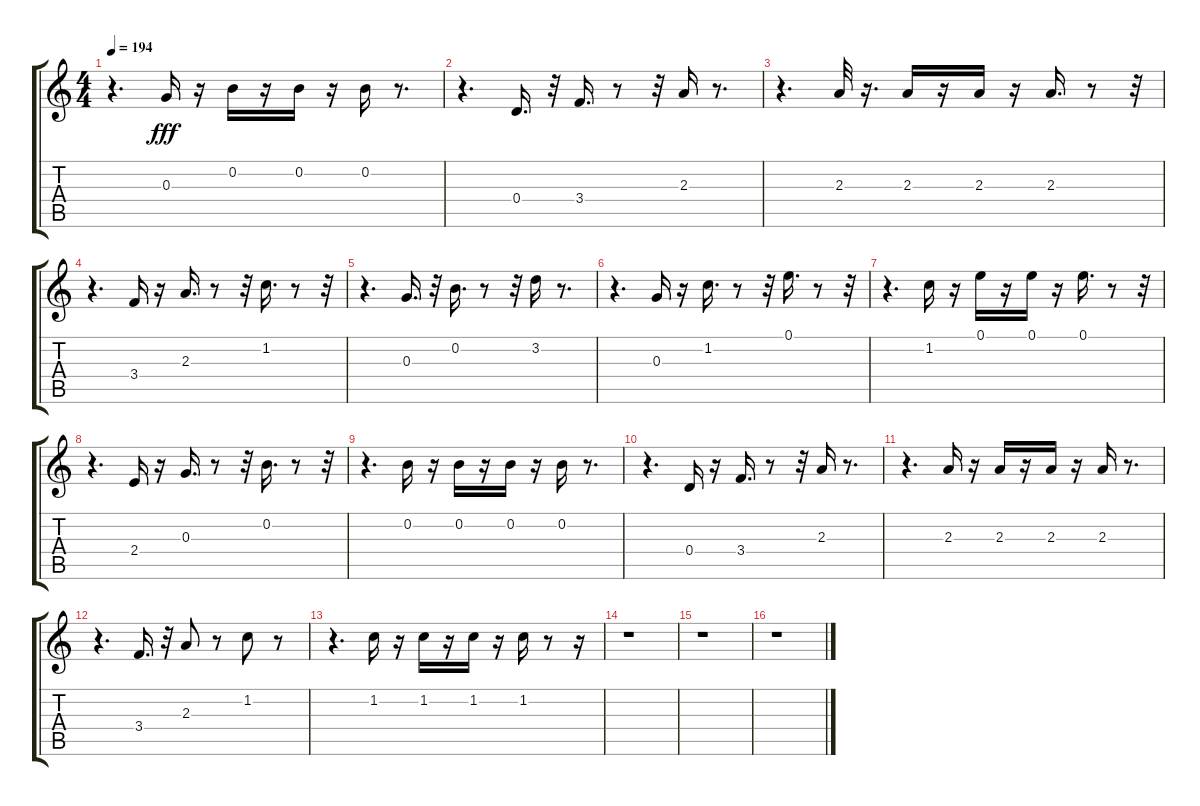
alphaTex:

\track "" {instrument electricguitarmuted}
\staff {score tabs}
\tuning (E4 B3 G3 D3 A2 E2) {hide}
\ts (4 4)
\tempo 194
\clef g2
\ks c
r.4{d dy fff} 0.3.16 r.16 0.2.16 r.16 0.2.16 r.16 0.2.16 r.8{d} |
r.4{d} 0.4.16{d} r.32 3.4.16{d} r.8 r.32 2.3.16 r.8{d} |
r.4{d} 2.3.32 r.16{d} 2.3.16 r.16 2.3.16 r.16 2.3.16{d} r.8 r.32 |
r.4{d} 3.4.16 r.16 2.3.16{d} r.8 r.32 1.2.16{d} r.8 r.32 |
r.4{d} 0.3.16{d} r.32 0.2.16{d} r.8 r.32 3.2.16 r.8{d} |
r.4{d} 0.3.16 r.16 1.2.16{d} r.8 r.32 0.1.16{d} r.8 r.32 |
r.4{d} 1.2.16 r.16 0.1.16 r.16 0.1.16 r.16 0.1.16{d} r.8 r.32 |
r.4{d} 2.4.16 r.16 0.3.16{d} r.8 r.32 0.2.16{d} r.8 r.32 |
r.4{d} 0.2.16 r.16 0.2.16 r.16 0.2.16 r.16 0.2.16 r.8{d} |
r.4{d} 0.4.16 r.16 3.4.16{d} r.8 r.32 2.3.16 r.8{d} |
r.4{d} 2.3.16 r.16 2.3.16 r.16 2.3.16 r.16 2.3.16 r.8{d} |
r.4{d} 3.4.16{d} r.32 2.3.8 r.8 1.2.8 r.8 |
r.4{d} 1.2.16 r.16 1.2.16 r.16 1.2.16 r.16 1.2.16 r.8 r.16 |
r.1 |
r.1 |
r.1
